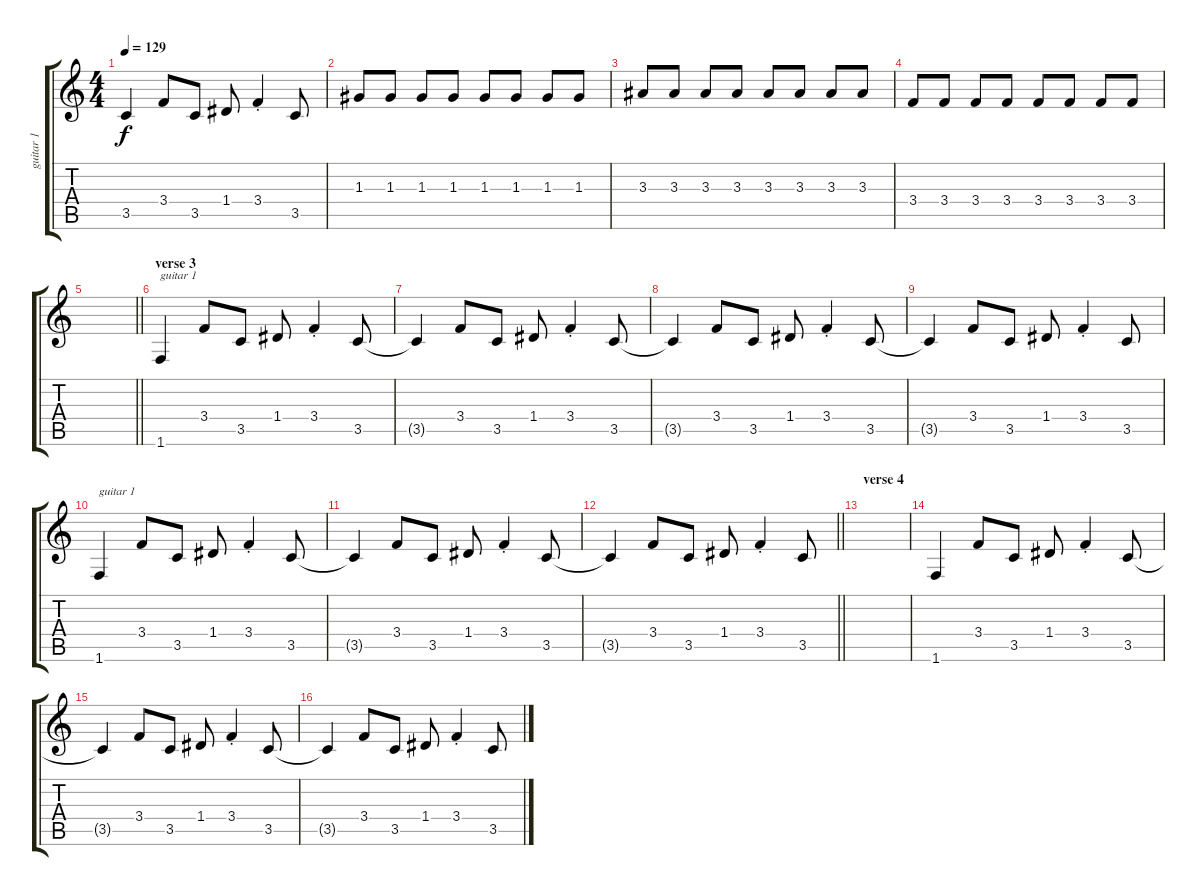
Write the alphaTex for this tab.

\track ("guitar 1" "guitar 1") {instrument electricguitarclean}
\staff {score tabs}
\tuning (E4 B3 G3 D3 A2 E2) {hide}
\ts (4 4)
\tempo 129
\clef g2
\ks c
3.5{t}.4{dy f} 3.4.8 3.5.8 1.4.8 3.4{st}.4 3.5.8 |
1.3.8 1.3.8 1.3.8 1.3.8 1.3.8 1.3.8 1.3.8 1.3.8 |
3.3.8 3.3.8 3.3.8 3.3.8 3.3.8 3.3.8 3.3.8 3.3.8 |
3.4.8 3.4.8 3.4.8 3.4.8 3.4.8 3.4.8 3.4.8 3.4.8 |
\barLineRight lightlight
|
\section ("" "verse 3")
1.6.4{txt "guitar 1"} 3.4.8 3.5.8 1.4.8 3.4{st}.4 3.5.8 |
3.5{t}.4 3.4.8 3.5.8 1.4.8 3.4{st}.4 3.5.8 |
3.5{t}.4 3.4.8 3.5.8 1.4.8 3.4{st}.4 3.5.8 |
3.5{t}.4 3.4.8 3.5.8 1.4.8 3.4{st}.4 3.5.8 |
1.6.4{txt "guitar 1"} 3.4.8 3.5.8 1.4.8 3.4{st}.4 3.5.8 |
3.5{t}.4 3.4.8 3.5.8 1.4.8 3.4{st}.4 3.5.8 |
\barLineRight lightlight
3.5{t}.4 3.4.8 3.5.8 1.4.8 3.4{st}.4 3.5.8 |
\section ("" "verse 4")
|
1.6.4 3.4.8 3.5.8 1.4.8 3.4{st}.4 3.5.8 |
3.5{t}.4 3.4.8 3.5.8 1.4.8 3.4{st}.4 3.5.8 |
3.5{t}.4 3.4.8 3.5.8 1.4.8 3.4{st}.4 3.5.8
